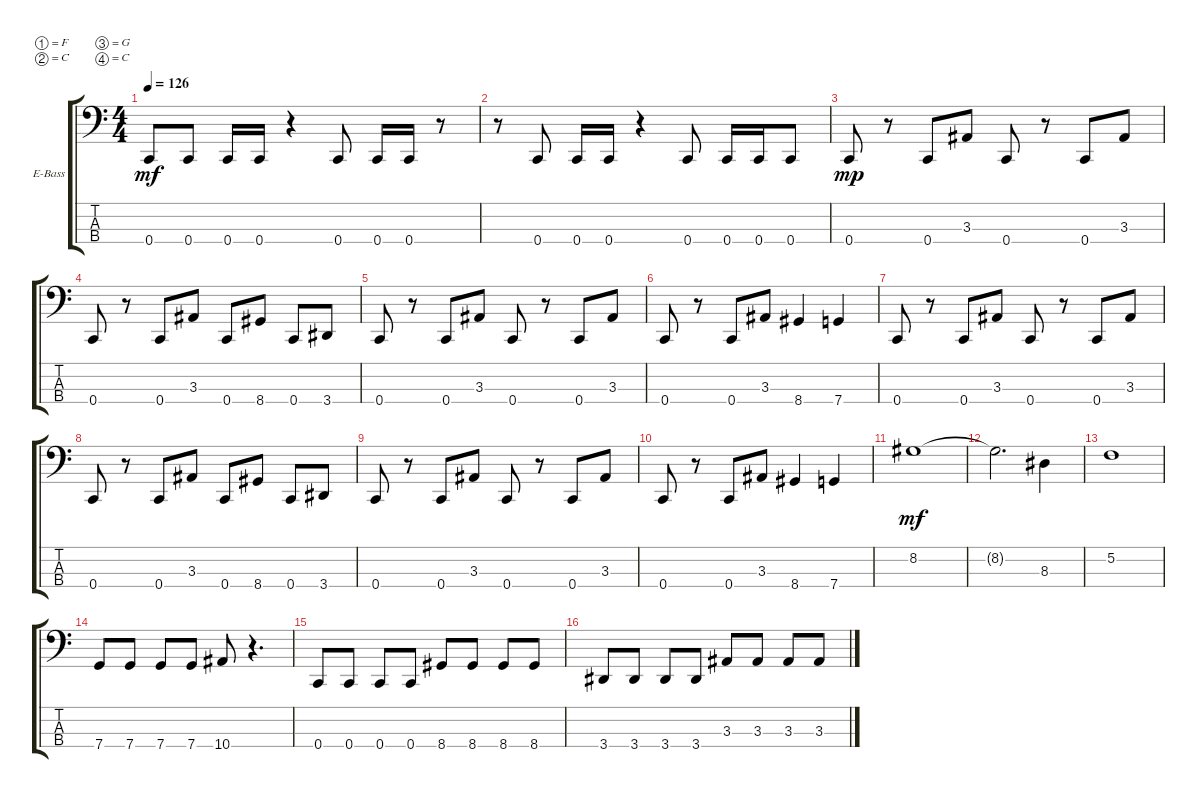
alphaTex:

\defaultSystemsLayout 4
\bracketExtendMode groupsimilarinstruments
\firstSystemTrackNameOrientation horizontal
\otherSystemsTrackNameOrientation horizontal
\track ("Electric Bass" "E-Bass") {instrument electricbassfinger}
\staff {score tabs}
\tuning (F2 C2 G1 C1)
\ts (4 4)
\tempo 126
\clef f4
\ks c
0.4.8{dy mf} 0.4.8 0.4.16 0.4.16 r.4 0.4.8 0.4.16 0.4.16 r.8 |
r.8 0.4.8 0.4.16 0.4.16 r.4 0.4.8 0.4.16 0.4.16 0.4.8 |
0.4.8{dy mp} r.8 0.4.8 3.3.8 0.4.8 r.8 0.4.8 3.3.8 |
0.4.8 r.8 0.4.8 3.3.8 0.4.8 8.4.8 0.4.8 3.4.8 |
0.4.8 r.8 0.4.8 3.3.8 0.4.8 r.8 0.4.8 3.3.8 |
0.4.8 r.8 0.4.8 3.3.8 8.4.4 7.4.4 |
0.4.8 r.8 0.4.8 3.3.8 0.4.8 r.8 0.4.8 3.3.8 |
0.4.8 r.8 0.4.8 3.3.8 0.4.8 8.4.8 0.4.8 3.4.8 |
0.4.8 r.8 0.4.8 3.3.8 0.4.8 r.8 0.4.8 3.3.8 |
0.4.8 r.8 0.4.8 3.3.8 8.4.4 7.4.4 |
8.2.1{dy mf} |
8.2{t}.2{d} 8.3.4 |
5.2.1 |
7.4.8 7.4.8 7.4.8 7.4.8 10.4.8 r.4{d} |
0.4.8 0.4.8 0.4.8 0.4.8 8.4.8 8.4.8 8.4.8 8.4.8 |
3.4.8 3.4.8 3.4.8 3.4.8 3.3.8 3.3.8 3.3.8 3.3.8
